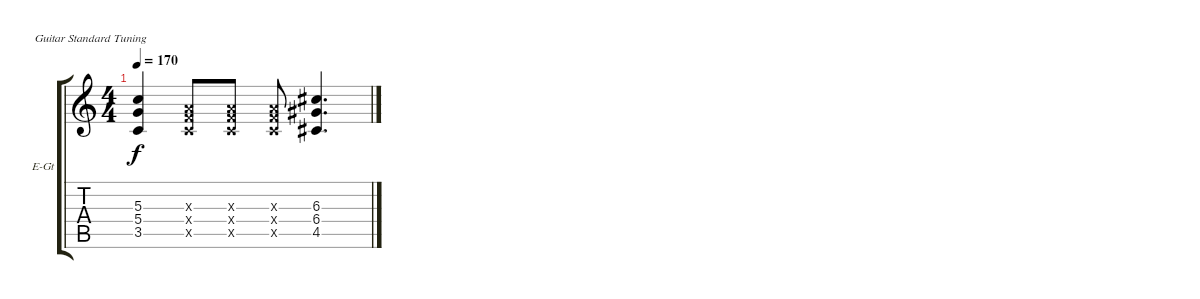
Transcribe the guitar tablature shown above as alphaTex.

\bracketExtendMode groupsimilarinstruments
\firstSystemTrackNameOrientation horizontal
\otherSystemsTrackNameOrientation horizontal
\track ("Guitar 1" "E-Gt") {instrument distortionguitar}
\staff {score tabs}
\tuning (E4 B3 G3 D3 A2 E2)
\ts (4 4)
\tempo 170
\clef g2
\ks c
(5.3{t} 5.4{t} 3.5{t}).4{dy f} (2.3{x} 3.4{x} 3.5{x}).8 (2.3{x} 3.4{x} 3.5{x}).8 (2.3{x} 3.4{x} 3.5{x}).8 (6.3 6.4 4.5).4{d}
